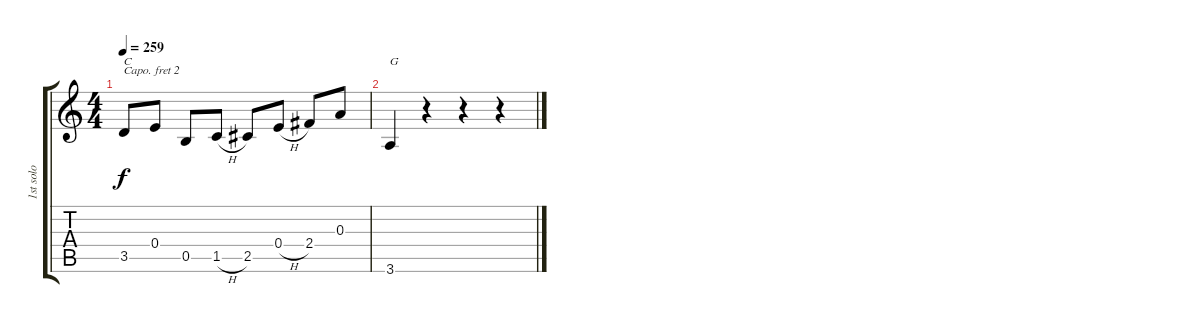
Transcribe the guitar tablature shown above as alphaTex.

\track ("1st solo" "1st solo") {instrument acousticguitarnylon}
\staff {score tabs}
\capo 2
\tuning (E4 B3 G3 D3 A2 E2) {hide}
\ts (4 4)
\tempo 259
\clef g2
\ks c
3.5.8{txt "C" dy f} 0.4.8 0.5.8 1.5{h}.8 2.5.8 0.4{h}.8 2.4.8 0.3.8 |
3.6.4{txt "G"} r.4 r.4 r.4
